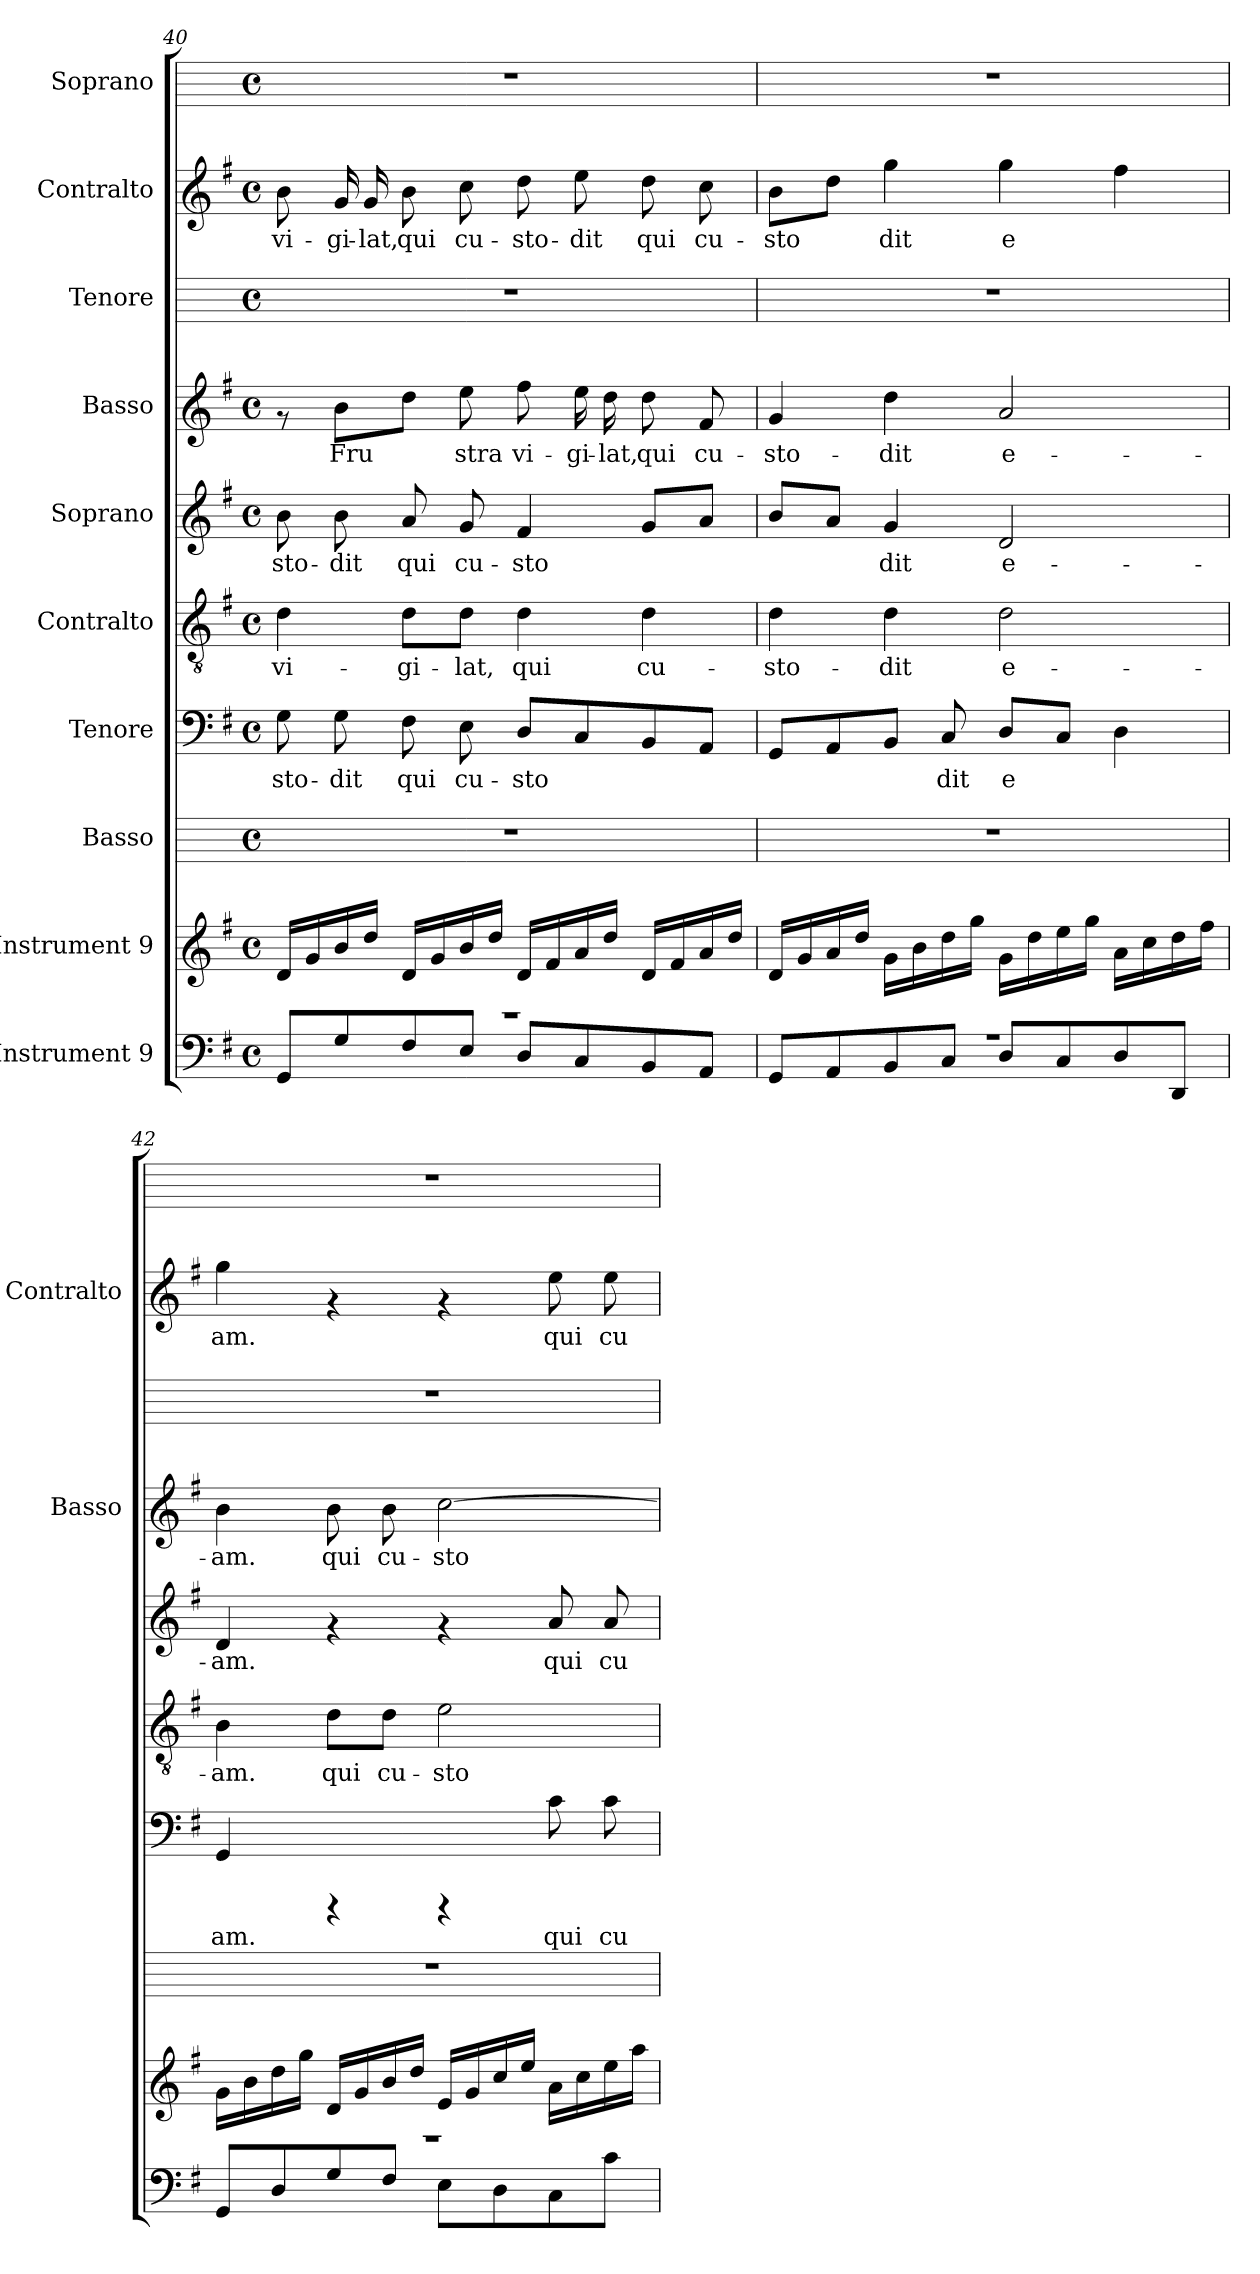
**kern	**kern	**kern	**kern	**text	**kern	**text	**kern	**text	**kern	**text	**kern	**kern	**text	**kern
*part10	*part9	*part8	*part7	*part7	*part6	*part6	*part5	*part5	*part4	*part4	*part3	*part2	*part2	*part1
*staff10	*staff9	*staff8	*staff7	*staff7	*staff6	*staff6	*staff5	*staff5	*staff4	*staff4	*staff3	*staff2	*staff2	*staff1
*I"Instrument 9	*I"Instrument 9	*I"Basso	*I"Tenore	*	*I"Contralto	*	*I"Soprano	*	*I"Basso	*	*I"Tenore	*I"Contralto	*	*I"Soprano
*	*	*	*	*	*	*	*	*	*I'Basso	*	*	*I'Contralto	*	*
!!LO:LB:g=z
*clefF4	*clefG2	*	*clefF4	*	*clefGv2	*	*clefG2	*	*clefG2	*	*	*clefG2	*	*
*k[f#]	*k[f#]	*k[]	*k[f#]	*	*k[f#]	*	*k[f#]	*	*k[f#]	*	*k[]	*k[f#]	*	*k[]
*G:	*G:	*C:	*G:	*	*G:	*	*G:	*	*G:	*	*C:	*G:	*	*C:
*M4/4	*M4/4	*M4/4	*M4/4	*	*M4/4	*	*M4/4	*	*M4/4	*	*M4/4	*M4/4	*	*M4/4
*met(c)	*met(c)	*met(c)	*met(c)	*	*met(c)	*	*met(c)	*	*met(c)	*	*met(c)	*met(c)	*	*met(c)
=40	=40	=40	=40	=40	=40	=40	=40	=40	=40	=40	=40	=40	=40	=40
*^	*	*	*	*	*	*	*	*	*	*	*	*	*	*
!	!	!	!	!	!LO:LY:b:cj	!	!LO:LY:b:cj	!	!LO:LY:b:cj	!	!	!	!	!LO:LY:b:cj	!
1r	8GG/L	16d/L	1r	8G\	-sto-	4d\	vi-	8b\	-sto-	8rf	.	1r	8b\	vi-	1r
.	.	16g/	.	.	.	.	.	.	.	.	.	.	.	.	.
!	!	!	!	!	!LO:LY:b:cj	!	!	!	!LO:LY:b:cj	!	!LO:LY:b:cj	!	!	!LO:LY:b:cj	!
.	8G/	16b/	.	8G\	-dit	.	.	8b\	-dit	8b\L	Fru-	.	16g/	-gi-	.
!	!	!	!	!	!	!	!	!	!	!	!	!	!	!LO:LY:b:cj	!
.	.	16dd/J	.	.	.	.	.	.	.	.	.	.	16g/	-lat,	.
!	!	!	!	!	!LO:LY:b:cj	!	!LO:LY:b:cj	!	!LO:LY:b:cj	!	!LO:LY:b:cj	!	!	!LO:LY:b:cj	!
.	8F#/	16d/L	.	8F#\	qui	8d\L	-gi-	8a/	qui	8dd\J	--	.	8b\	qui	.
.	.	16g/	.	.	.	.	.	.	.	.	.	.	.	.	.
!	!	!	!	!	!LO:LY:b:cj	!	!LO:LY:b:cj	!	!LO:LY:b:cj	!	!LO:LY:b:cj	!	!	!LO:LY:b:cj	!
.	8E/J	16b/	.	8E\	cu-	8d\J	-lat,	8g/	cu-	8ee\	-stra	.	8cc\	cu-	.
.	.	16dd/J	.	.	.	.	.	.	.	.	.	.	.	.	.
!	!	!	!	!	!LO:LY:b:cj	!	!LO:LY:b:cj	!	!LO:LY:b:cj	!	!LO:LY:b:cj	!	!	!LO:LY:b:cj	!
.	8D/L	16d/L	.	8D/L	-sto-	4d\	qui	4f#/	-sto-	8ff#\	vi-	.	8dd\	-sto-	.
.	.	16f#/	.	.	.	.	.	.	.	.	.	.	.	.	.
!	!	!	!	!	!LO:LY:b:cj	!	!	!	!	!	!LO:LY:b:cj	!	!	!LO:LY:b:cj	!
.	8C/	16a/	.	8C/	--	.	.	.	.	16ee\	-gi-	.	8ee\	-dit	.
!	!	!	!	!	!	!	!	!	!	!	!LO:LY:b:cj	!	!	!	!
.	.	16dd/J	.	.	.	.	.	.	.	16dd\	-lat,	.	.	.	.
!	!	!	!	!	!LO:LY:b:cj	!	!LO:LY:b:cj	!	!LO:LY:b:cj	!	!LO:LY:b:cj	!	!	!LO:LY:b:cj	!
.	8BB/	16d/L	.	8BB/	--	4d\	cu-	8g/L	--	8dd\	qui	.	8dd\	qui	.
.	.	16f#/	.	.	.	.	.	.	.	.	.	.	.	.	.
!	!	!	!	!	!LO:LY:b:cj	!	!	!	!LO:LY:b:cj	!	!LO:LY:b:cj	!	!	!LO:LY:b:cj	!
.	8AA/J	16a/	.	8AA/J	--	.	.	8a/J	--	8f#/	cu-	.	8cc\	cu-	.
.	.	16dd/J	.	.	.	.	.	.	.	.	.	.	.	.	.
=41	=41	=41	=41	=41	=41	=41	=41	=41	=41	=41	=41	=41	=41	=41	=41
!	!	!	!	!	!LO:LY:b:cj	!	!LO:LY:b:cj	!	!LO:LY:b:cj	!	!LO:LY:b:cj	!	!	!LO:LY:b:cj	!
1r	8GG/L	16d/L	1r	8GG/L	--	4d\	-sto-	8b/L	--	4g/	-sto-	1r	8b\L	-sto-	1r
.	.	16g/	.	.	.	.	.	.	.	.	.	.	.	.	.
!	!	!	!	!	!LO:LY:b:cj	!	!	!	!LO:LY:b:cj	!	!	!	!	!LO:LY:b:cj	!
.	8AA/	16a/	.	8AA/	--	.	.	8a/J	--	.	.	.	8dd\J	--	.
.	.	16dd/J	.	.	.	.	.	.	.	.	.	.	.	.	.
!	!	!	!	!	!LO:LY:b:cj	!	!LO:LY:b:cj	!	!LO:LY:b:cj	!	!LO:LY:b:cj	!	!	!LO:LY:b:cj	!
.	8BB/	16g\L	.	8BB/J	--	4d\	-dit	4g/	-dit	4dd\	-dit	.	4gg\	-dit	.
.	.	16b\	.	.	.	.	.	.	.	.	.	.	.	.	.
!	!	!	!	!	!LO:LY:b:cj	!	!	!	!	!	!	!	!	!	!
.	8C/J	16dd\	.	8C/	-dit	.	.	.	.	.	.	.	.	.	.
.	.	16gg\J	.	.	.	.	.	.	.	.	.	.	.	.	.
!	!	!	!	!	!LO:LY:b:cj	!	!LO:LY:b:cj	!	!LO:LY:b:cj	!	!LO:LY:b:cj	!	!	!LO:LY:b:cj	!
.	8D/L	16g\L	.	8D/L	e-	2d\	e-	2d/	e-	2a/	e-	.	4gg\	e-	.
.	.	16dd\	.	.	.	.	.	.	.	.	.	.	.	.	.
!	!	!	!	!	!LO:LY:b:cj	!	!	!	!	!	!	!	!	!	!
.	8C/	16ee\	.	8C/J	--	.	.	.	.	.	.	.	.	.	.
.	.	16gg\J	.	.	.	.	.	.	.	.	.	.	.	.	.
!	!	!	!	!	!LO:LY:b:cj	!	!	!	!	!	!	!	!	!LO:LY:b:cj	!
.	8D/	16a\L	.	4D\	--	.	.	.	.	.	.	.	4ff#\	--	.
.	.	16cc\	.	.	.	.	.	.	.	.	.	.	.	.	.
.	8DD/J	16dd\	.	.	.	.	.	.	.	.	.	.	.	.	.
.	.	16ff#\J	.	.	.	.	.	.	.	.	.	.	.	.	.
!!LO:PB:g=z
=42	=42	=42	=42	=42	=42	=42	=42	=42	=42	=42	=42	=42	=42	=42	=42
!	!	!	!	!	!LO:LY:b:cj	!	!LO:LY:b:cj	!	!LO:LY:b:cj	!	!LO:LY:b:cj	!	!	!LO:LY:b:cj	!
1r	8GG/L	16g\L	1r	4GG/	-am.	4B\	-am.	4d/	-am.	4b\	-am.	1r	4gg\	-am.	1r
.	.	16b\	.	.	.	.	.	.	.	.	.	.	.	.	.
.	8D/	16dd\	.	.	.	.	.	.	.	.	.	.	.	.	.
.	.	16gg\J	.	.	.	.	.	.	.	.	.	.	.	.	.
!	!	!	!	!	!	!	!LO:LY:b:cj	!	!	!	!LO:LY:b:cj	!	!	!	!
.	8G/	16d/L	.	4rCCC	.	8d\L	qui	4rf	.	8b\	qui	.	4rf	.	.
.	.	16g/	.	.	.	.	.	.	.	.	.	.	.	.	.
!	!	!	!	!	!	!	!LO:LY:b:cj	!	!	!	!LO:LY:b:cj	!	!	!	!
.	8F#/J	16b/	.	.	.	8d\J	cu-	.	.	8b\	cu-	.	.	.	.
.	.	16dd/J	.	.	.	.	.	.	.	.	.	.	.	.	.
!	!	!	!	!	!	!	!LO:LY:b:cj	!	!	!	!LO:LY:b:cj	!	!	!	!
.	8E\L	16e/L	.	4rCCC	.	2e\	-sto-	4rf	.	[>2cc\	-sto-	.	4rf	.	.
.	.	16g/	.	.	.	.	.	.	.	.	.	.	.	.	.
.	8D\	16cc/	.	.	.	.	.	.	.	.	.	.	.	.	.
.	.	16ee/J	.	.	.	.	.	.	.	.	.	.	.	.	.
!	!	!	!	!	!LO:LY:b:cj	!	!	!	!LO:LY:b:cj	!	!	!	!	!LO:LY:b:cj	!
.	8C\	16a\L	.	8c\	qui	.	.	8a/	qui	.	.	.	8ee\	qui	.
.	.	16cc\	.	.	.	.	.	.	.	.	.	.	.	.	.
!	!	!	!	!	!LO:LY:b:cj	!	!	!	!LO:LY:b:cj	!	!	!	!	!LO:LY:b:cj	!
.	8c\J	16ee\	.	8c\	cu-	.	.	8a/	cu-	.	.	.	8ee\	cu-	.
.	.	16aa\J	.	.	.	.	.	.	.	.	.	.	.	.	.
*v	*v	*	*	*	*	*	*	*	*	*	*	*	*	*	*
=	=	=	=	=	=	=	=	=	=	=	=	=	=	=
*-	*-	*-	*-	*-	*-	*-	*-	*-	*-	*-	*-	*-	*-	*-
